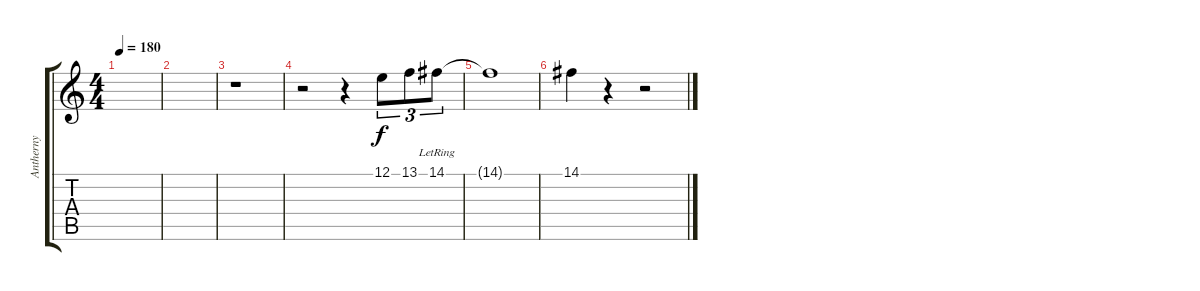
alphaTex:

\track ("Antherny" "Antherny") {instrument acousticgrandpiano}
\staff {score tabs}
\tuning (E4 B3 G3 D3 A2 E2) {hide}
\ts (4 4)
\tempo 180
\clef g2
\ks c
|
|
r.1 |
r.2 r.4 12.1.8{tu (3 2)} 13.1.8{tu (3 2)} 14.1{lr}.8{tu (3 2)} |
14.1{t}.1 |
14.1.4 r.4 r.2
